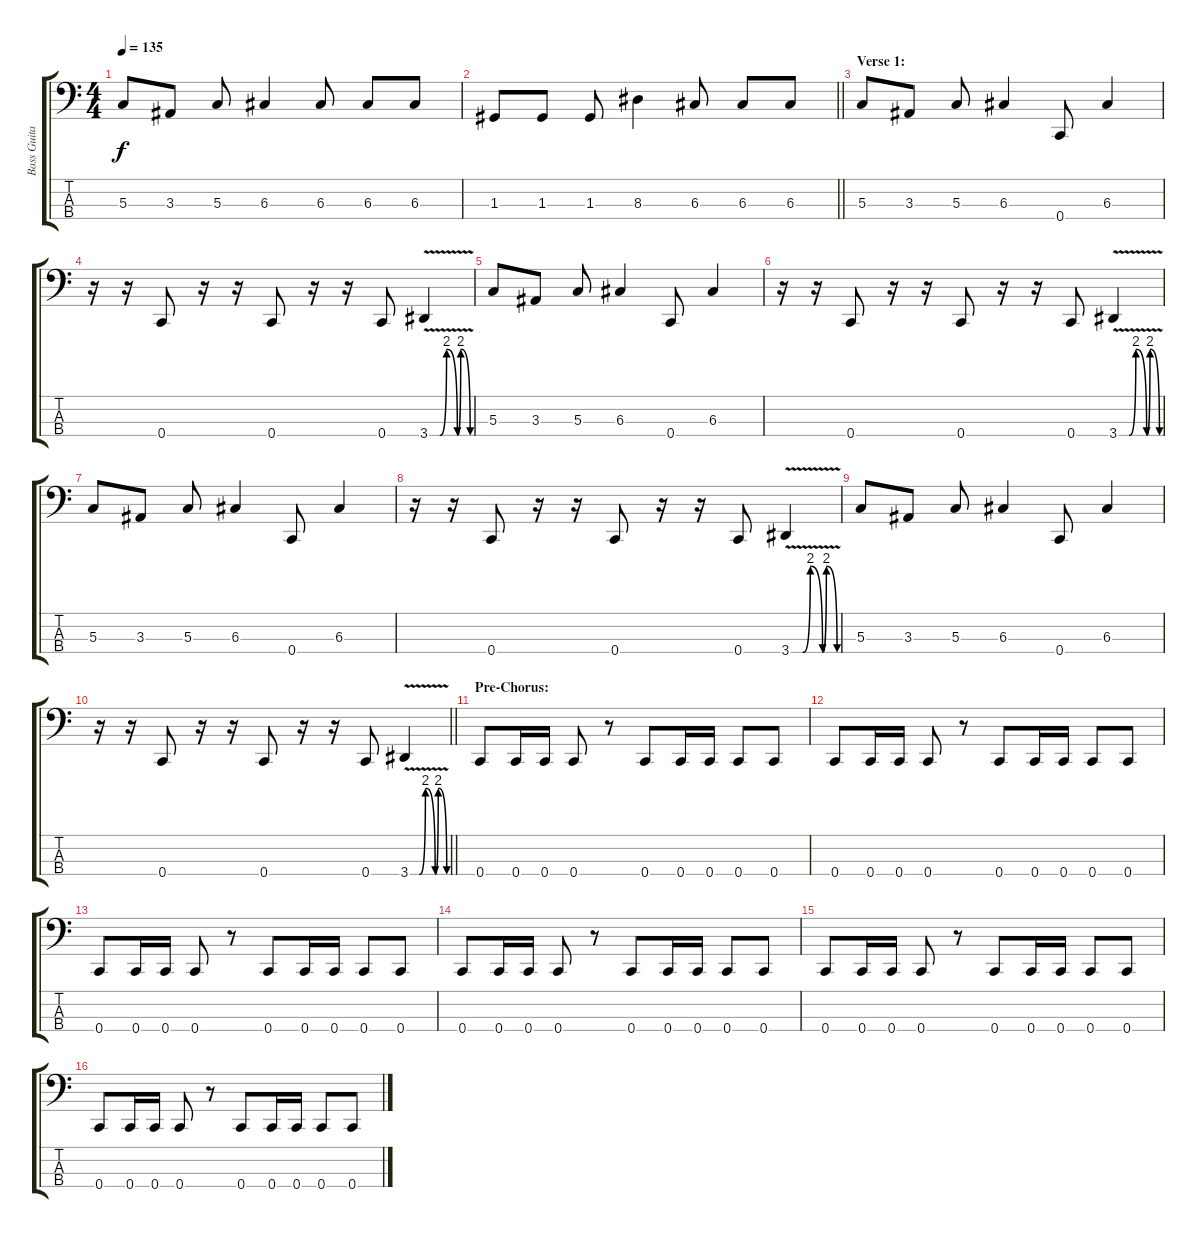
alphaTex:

\track ("Bass Guitar" "Bass Guita") {instrument electricbasspick}
\staff {score tabs}
\tuning (F2 C2 G1 C1) {hide}
\ts (4 4)
\tempo 135
\clef f4
\ks c
5.3.8{dy f} 3.3.8 5.3.8 6.3.4 6.3.8 6.3.8 6.3.8 |
\barLineRight lightlight
1.3.8 1.3.8 1.3.8 8.3.4 6.3.8 6.3.8 6.3.8 |
\section ("" "Verse 1:")
5.3.8 3.3.8 5.3.8 6.3.4 0.4.8 6.3.4 |
r.16 r.16 0.4.8 r.16 r.16 0.4.8 r.16 r.16 0.4.8 3.4{be (custom 0 0 15 0 25 8 41 0 46 8 60 0) v}.4 |
5.3.8 3.3.8 5.3.8 6.3.4 0.4.8 6.3.4 |
r.16 r.16 0.4.8 r.16 r.16 0.4.8 r.16 r.16 0.4.8 3.4{be (custom 0 0 15 0 25 8 41 0 46 8 60 0) v}.4 |
5.3.8 3.3.8 5.3.8 6.3.4 0.4.8 6.3.4 |
r.16 r.16 0.4.8 r.16 r.16 0.4.8 r.16 r.16 0.4.8 3.4{be (custom 0 0 15 0 25 8 41 0 46 8 60 0) v}.4 |
5.3.8 3.3.8 5.3.8 6.3.4 0.4.8 6.3.4 |
\barLineRight lightlight
r.16 r.16 0.4.8 r.16 r.16 0.4.8 r.16 r.16 0.4.8 3.4{be (custom 0 0 15 0 25 8 41 0 46 8 60 0) v}.4 |
\section ("" "Pre-Chorus:")
0.4.8 0.4.16 0.4.16 0.4.8 r.8 0.4.8 0.4.16 0.4.16 0.4.8 0.4.8 |
0.4.8 0.4.16 0.4.16 0.4.8 r.8 0.4.8 0.4.16 0.4.16 0.4.8 0.4.8 |
0.4.8 0.4.16 0.4.16 0.4.8 r.8 0.4.8 0.4.16 0.4.16 0.4.8 0.4.8 |
0.4.8 0.4.16 0.4.16 0.4.8 r.8 0.4.8 0.4.16 0.4.16 0.4.8 0.4.8 |
0.4.8 0.4.16 0.4.16 0.4.8 r.8 0.4.8 0.4.16 0.4.16 0.4.8 0.4.8 |
0.4.8 0.4.16 0.4.16 0.4.8 r.8 0.4.8 0.4.16 0.4.16 0.4.8 0.4.8
